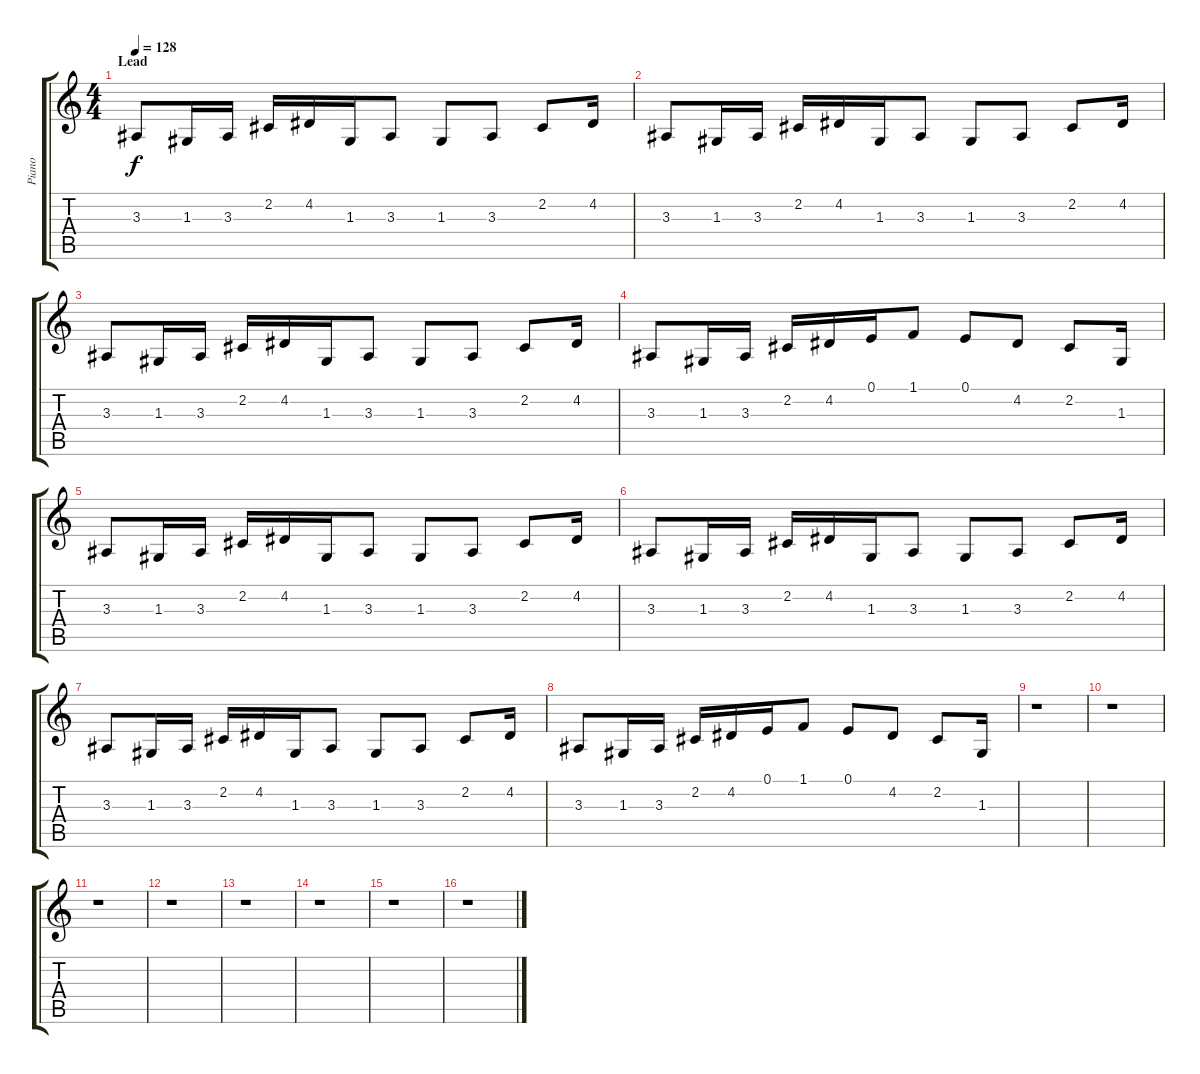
\track ("Piano" "Piano") {instrument acousticgrandpiano}
\staff {score tabs}
\tuning (E4 B3 G3 D3 A2 E2) {hide}
\ts (4 4)
\section ("" "Lead")
\tempo 128
\clef g2
\ks c
3.3.8{dy f} 1.3.16 3.3.16 2.2.16 4.2.16 1.3.16 3.3.8 1.3.8 3.3.8 2.2.8 4.2.16 |
3.3.8 1.3.16 3.3.16 2.2.16 4.2.16 1.3.16 3.3.8 1.3.8 3.3.8 2.2.8 4.2.16 |
3.3.8 1.3.16 3.3.16 2.2.16 4.2.16 1.3.16 3.3.8 1.3.8 3.3.8 2.2.8 4.2.16 |
3.3.8 1.3.16 3.3.16 2.2.16 4.2.16 0.1.16 1.1.8 0.1.8 4.2.8 2.2.8 1.3.16 |
3.3.8 1.3.16 3.3.16 2.2.16 4.2.16 1.3.16 3.3.8 1.3.8 3.3.8 2.2.8 4.2.16 |
3.3.8 1.3.16 3.3.16 2.2.16 4.2.16 1.3.16 3.3.8 1.3.8 3.3.8 2.2.8 4.2.16 |
3.3.8 1.3.16 3.3.16 2.2.16 4.2.16 1.3.16 3.3.8 1.3.8 3.3.8 2.2.8 4.2.16 |
3.3.8 1.3.16 3.3.16 2.2.16 4.2.16 0.1.16 1.1.8 0.1.8 4.2.8 2.2.8 1.3.16 |
r.1 |
r.1 |
r.1 |
r.1 |
r.1 |
r.1 |
r.1 |
r.1
